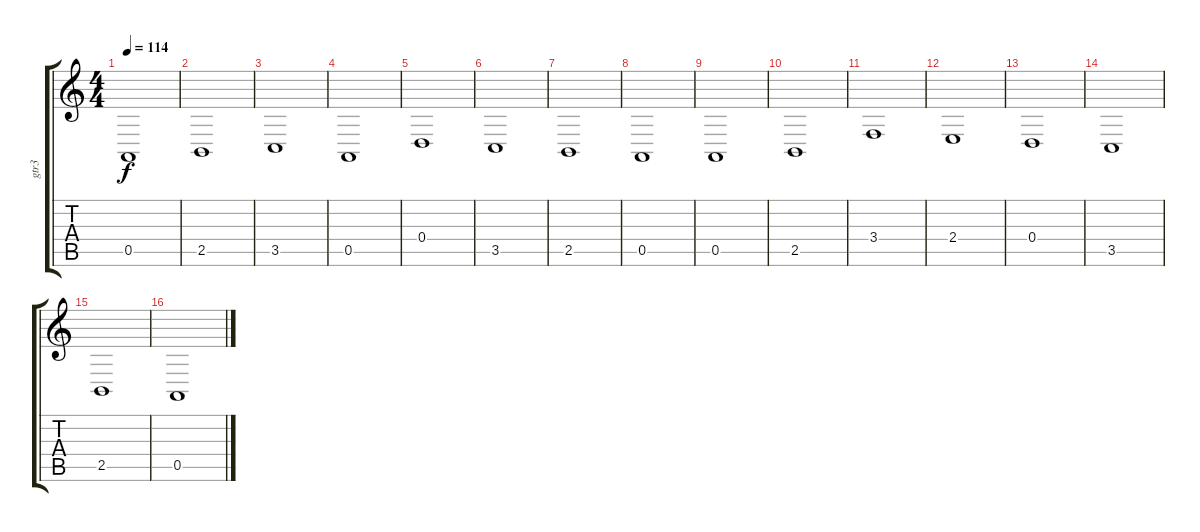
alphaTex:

\track ("gtr3" "gtr3") {instrument pad2warm}
\staff {score tabs}
\tuning (E4 B3 G3 D3 A2 E2) {hide}
\ts (4 4)
\tempo 114
\clef g2
\ks c
0.5.1{dy f instrument pad2warm} |
2.5.1 |
3.5.1 |
0.5.1 |
0.4.1 |
3.5.1 |
2.5.1 |
0.5.1 |
0.5.1 |
2.5.1 |
3.4.1 |
2.4.1 |
0.4.1 |
3.5.1 |
2.5.1 |
0.5.1
